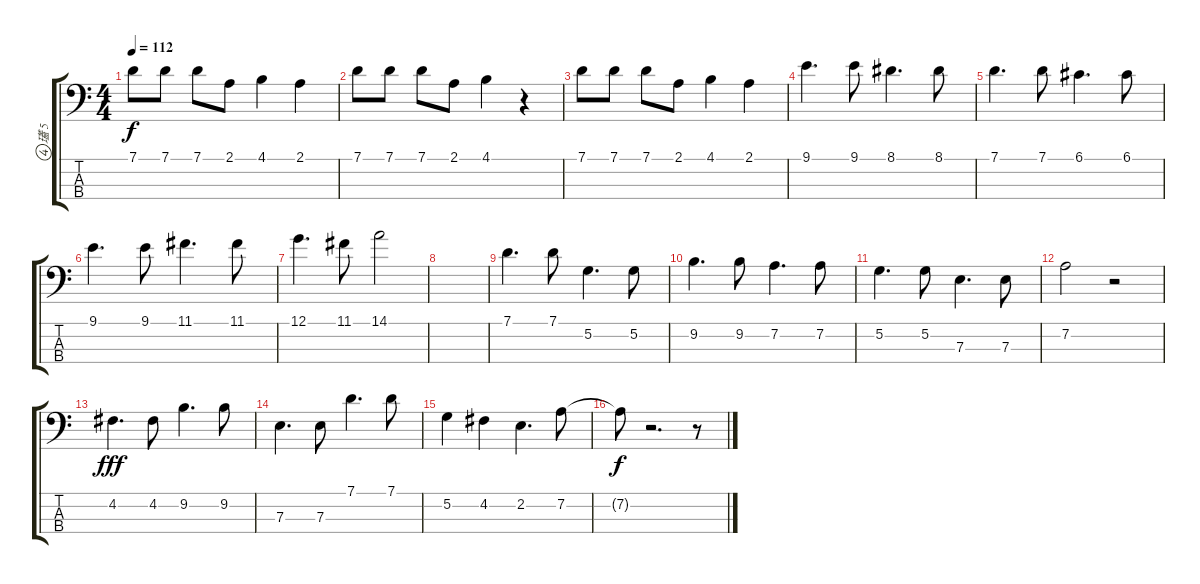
\track ("瓂 5" "瓂 5") {instrument electricbassfinger}
\staff {score tabs}
\tuning (G2 D2 A1 E1) {hide}
\ts (4 4)
\tempo 112
\clef f4
\ks c
7.1.8{dy f} 7.1.8 7.1.8 2.1.8 4.1.4 2.1.4 |
7.1.8 7.1.8 7.1.8 2.1.8 4.1.4 r.4 |
7.1.8 7.1.8 7.1.8 2.1.8 4.1.4 2.1.4 |
9.1.4{d} 9.1.8 8.1.4{d} 8.1.8 |
7.1.4{d} 7.1.8 6.1.4{d} 6.1.8 |
9.1.4{d} 9.1.8 11.1.4{d} 11.1.8 |
12.1.4{d} 11.1.8 14.1.2 |
|
7.1.4{d} 7.1.8 5.2.4{d} 5.2.8 |
9.2.4{d} 9.2.8 7.2.4{d} 7.2.8 |
5.2.4{d} 5.2.8 7.3.4{d} 7.3.8 |
7.2.2 r.2 |
4.2.4{d dy fff} 4.2.8 9.2.4{d} 9.2.8 |
7.3.4{d} 7.3.8 7.1.4{d} 7.1.8 |
5.2.4 4.2.4 2.2.4{d} 7.2.8 |
7.2{t}.8{dy f} r.2{d} r.8
